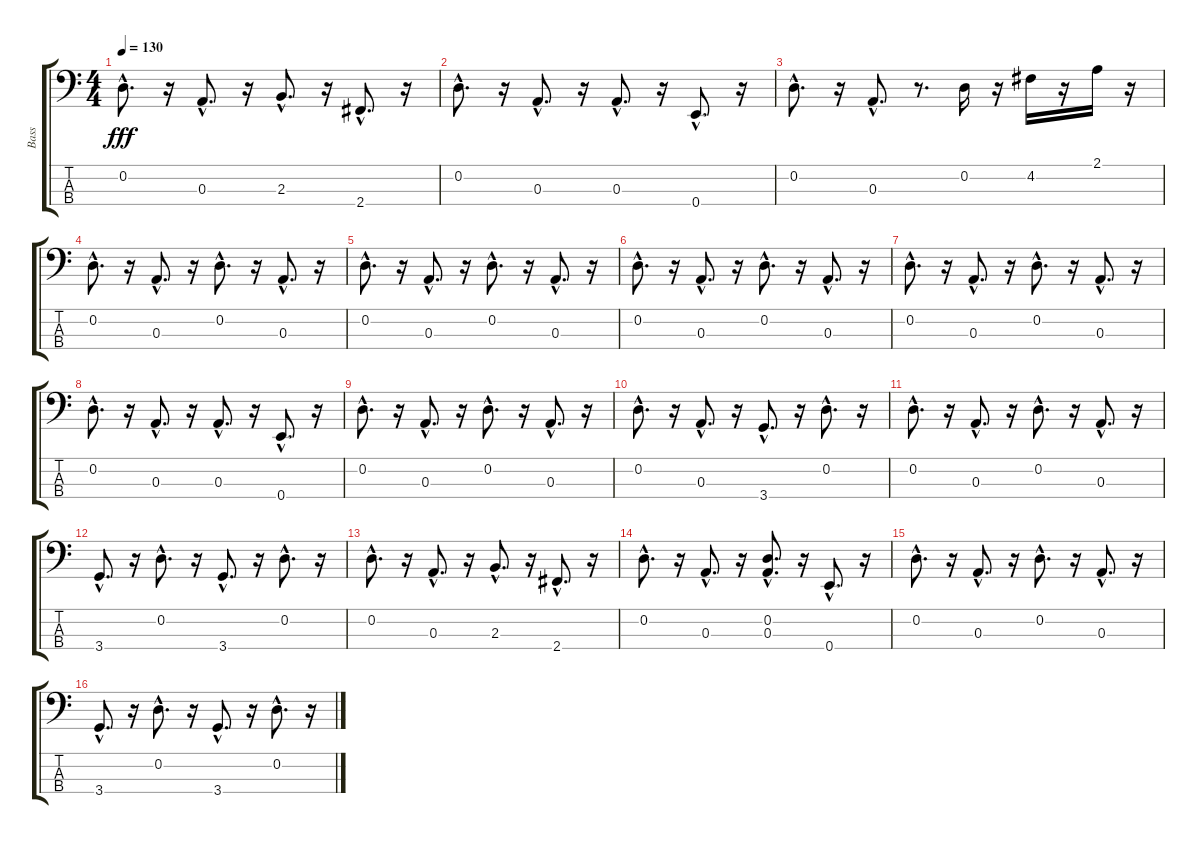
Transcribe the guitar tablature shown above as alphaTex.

\track ("Bass" "Bass") {instrument acousticbass}
\staff {score tabs}
\tuning (G2 D2 A1 E1) {hide}
\ts (4 4)
\tempo 130
\clef f4
\ks c
0.2{hac}.8{d dy fff} r.16 0.3{hac}.8{d} r.16 2.3{hac}.8{d} r.16 2.4{hac}.8{d} r.16 |
0.2{hac}.8{d} r.16 0.3{hac}.8{d} r.16 0.3{hac}.8{d} r.16 0.4{hac}.8{d} r.16 |
0.2{hac}.8{d} r.16 0.3{hac}.8{d} r.8{d} 0.2.16 r.16 4.2.16 r.16 2.1.16 r.16 |
0.2{hac}.8{d} r.16 0.3{hac}.8{d} r.16 0.2{hac}.8{d} r.16 0.3{hac}.8{d} r.16 |
0.2{hac}.8{d} r.16 0.3{hac}.8{d} r.16 0.2{hac}.8{d} r.16 0.3{hac}.8{d} r.16 |
0.2{hac}.8{d} r.16 0.3{hac}.8{d} r.16 0.2{hac}.8{d} r.16 0.3{hac}.8{d} r.16 |
0.2{hac}.8{d} r.16 0.3{hac}.8{d} r.16 0.2{hac}.8{d} r.16 0.3{hac}.8{d} r.16 |
0.2{hac}.8{d} r.16 0.3{hac}.8{d} r.16 0.3{hac}.8{d} r.16 0.4{hac}.8{d} r.16 |
0.2{hac}.8{d} r.16 0.3{hac}.8{d} r.16 0.2{hac}.8{d} r.16 0.3{hac}.8{d} r.16 |
0.2{hac}.8{d} r.16 0.3{hac}.8{d} r.16 3.4{hac}.8{d} r.16 0.2{hac}.8{d} r.16 |
0.2{hac}.8{d} r.16 0.3{hac}.8{d} r.16 0.2{hac}.8{d} r.16 0.3{hac}.8{d} r.16 |
3.4{hac}.8{d} r.16 0.2{hac}.8{d} r.16 3.4{hac}.8{d} r.16 0.2{hac}.8{d} r.16 |
0.2{hac}.8{d} r.16 0.3{hac}.8{d} r.16 2.3{hac}.8{d} r.16 2.4{hac}.8{d} r.16 |
0.2{hac}.8{d} r.16 0.3{hac}.8{d} r.16 (0.2{hac} 0.3{hac}).8{d} r.16 0.4{hac}.8{d} r.16 |
0.2{hac}.8{d} r.16 0.3{hac}.8{d} r.16 0.2{hac}.8{d} r.16 0.3{hac}.8{d} r.16 |
3.4{hac}.8{d} r.16 0.2{hac}.8{d} r.16 3.4{hac}.8{d} r.16 0.2{hac}.8{d} r.16
